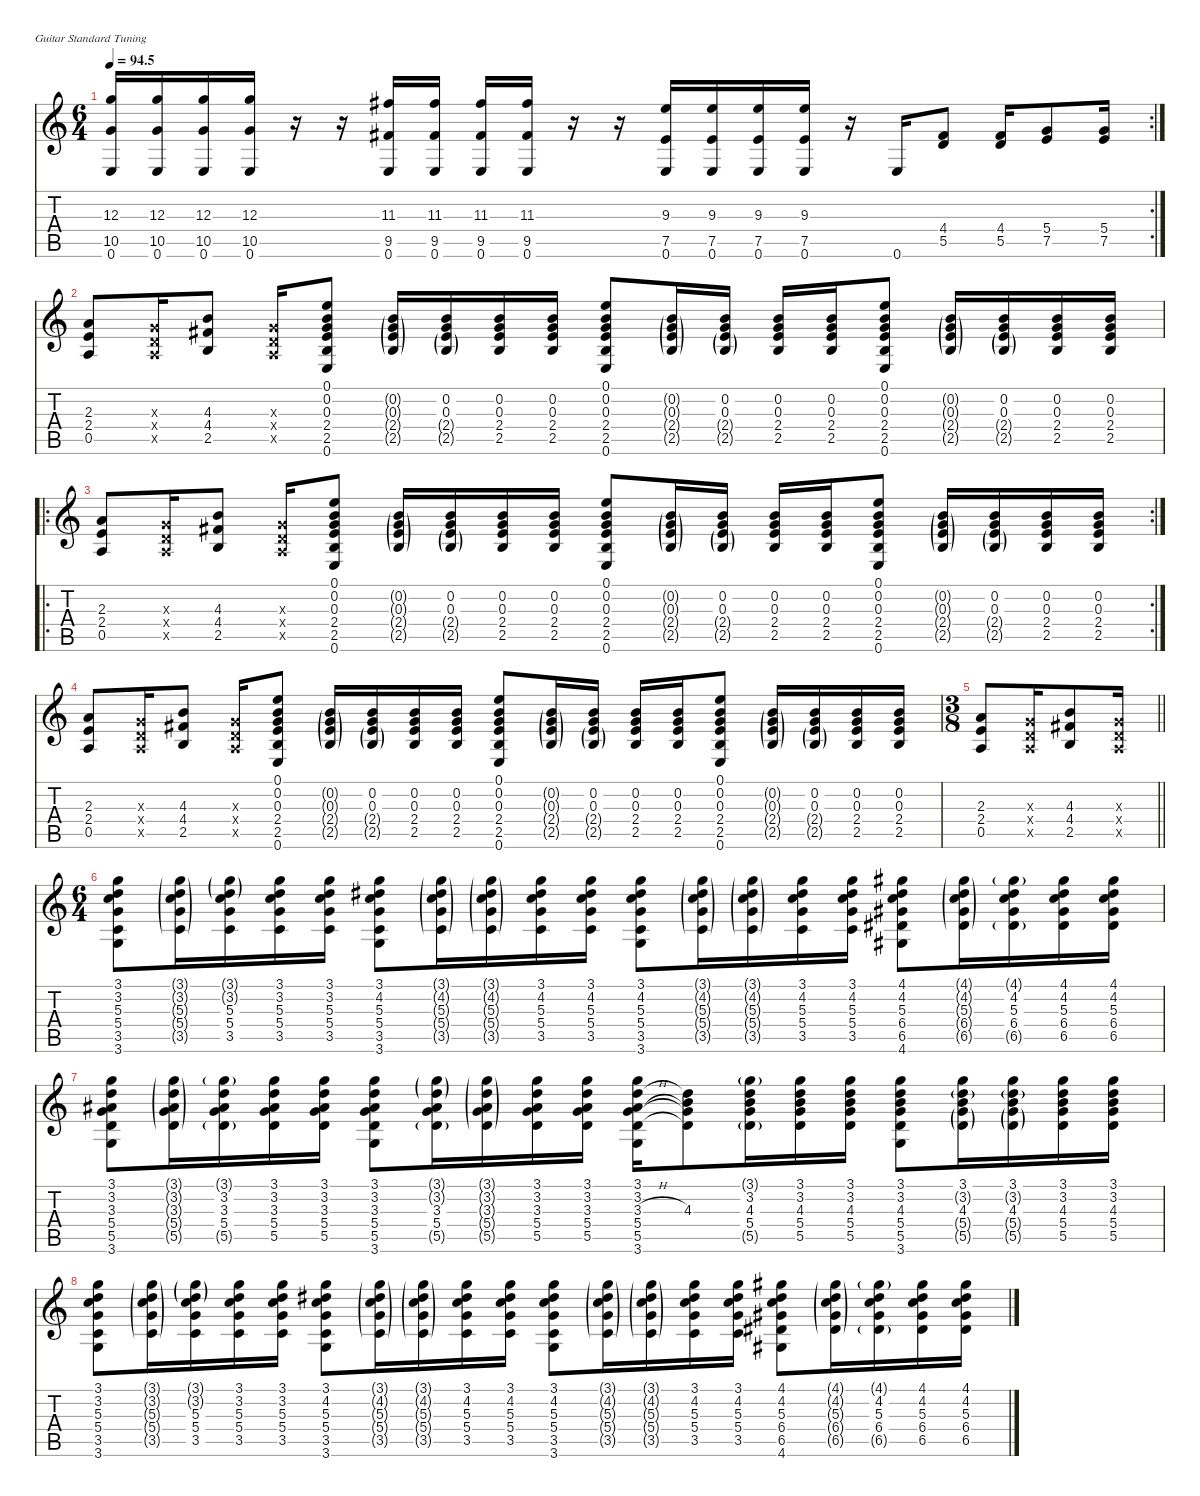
\defaultSystemsLayout 4
\hideDynamics
\bracketExtendMode nobrackets
\singleTrackTrackNamePolicy hidden
\multiTrackTrackNamePolicy hidden
\firstSystemTrackNameMode fullname
\firstSystemTrackNameOrientation horizontal
\otherSystemsTrackNameOrientation horizontal
\track ("Guitar 1" "s.guit.") {defaultSystemsLayout 2 mute instrument acousticguitarsteel}
\staff {score tabs}
\tuning (E4 B3 G3 D3 A2 E2)
\rc 2
\ts (6 4)
\tempo
94.5
\accidentals auto
\clef g2
\ottava regular
\simile none
\ks c
(12.3 10.5 0.6).16{dy f beam Up} (12.3 10.5 0.6).16{beam Up} (12.3 10.5 0.6).16{beam Up} (12.3 10.5 0.6).16{beam Up} r.16{beam Up} r.16{beam Up} (11.3{acc #} 9.5{acc #} 0.6).16{beam Up} (11.3{acc #} 9.5{acc #} 0.6).16{beam Up} (11.3{acc #} 9.5{acc #} 0.6).16{beam Up} (11.3{acc #} 9.5{acc #} 0.6).16{beam Up} r.16{beam Up} r.16{beam Up} (9.3 7.5 0.6).16{beam Up} (9.3 7.5 0.6).16{beam Up} (9.3 7.5 0.6).16{beam Up} (9.3 7.5 0.6).16{beam Up} r.16{beam Up} 0.6.16{beam Up} (4.4{acc #} 5.5).8{beam Up} (4.4{acc #} 5.5).16{beam Up} (5.4 7.5).8{beam Up} (5.4 7.5).16{beam Up} |
(2.3 2.4 0.5).8{beam Up} (0.3{x} 0.4{x} 0.5{x}).16{beam Up} (4.3 4.4{acc #} 2.5).8{beam Up} (0.3{x} 0.4{x} 0.5{x}).16{beam Up} (0.1 0.2 0.3 2.4 2.5 0.6).8{beam Up} (0.2{g} 0.3{g} 2.4{g} 2.5{g}).16{beam Up} (0.2 0.3 2.4{g} 2.5{g}).16{beam Up} (0.2 0.3 2.4 2.5).16{beam Up} (0.2 0.3 2.4 2.5).16{beam Up} (0.1 0.2 0.3 2.4 2.5 0.6).8{beam Up} (0.2{g} 0.3{g} 2.4{g} 2.5{g}).16{beam Up} (0.2 0.3 2.4{g} 2.5{g}).16{beam Up} (0.2 0.3 2.4 2.5).16{beam Up} (0.2 0.3 2.4 2.5).16{beam Up} (0.1 0.2 0.3 2.4 2.5 0.6).8{beam Up} (0.2{g} 0.3{g} 2.4{g} 2.5{g}).16{beam Up} (0.2 0.3 2.4{g} 2.5{g}).16{beam Up} (0.2 0.3 2.4 2.5).16{beam Up} (0.2 0.3 2.4 2.5).16{beam Up} |
\ro
\rc 2
(2.3 2.4 0.5).8{beam Up} (0.3{x} 0.4{x} 0.5{x}).16{beam Up} (4.3 4.4{acc #} 2.5).8{beam Up} (0.3{x} 0.4{x} 0.5{x}).16{beam Up} (0.1 0.2 0.3 2.4 2.5 0.6).8{beam Up} (0.2{g} 0.3{g} 2.4{g} 2.5{g}).16{beam Up} (0.2 0.3 2.4{g} 2.5{g}).16{beam Up} (0.2 0.3 2.4 2.5).16{beam Up} (0.2 0.3 2.4 2.5).16{beam Up} (0.1 0.2 0.3 2.4 2.5 0.6).8{beam Up} (0.2{g} 0.3{g} 2.4{g} 2.5{g}).16{beam Up} (0.2 0.3 2.4{g} 2.5{g}).16{beam Up} (0.2 0.3 2.4 2.5).16{beam Up} (0.2 0.3 2.4 2.5).16{beam Up} (0.1 0.2 0.3 2.4 2.5 0.6).8{beam Up} (0.2{g} 0.3{g} 2.4{g} 2.5{g}).16{beam Up} (0.2 0.3 2.4{g} 2.5{g}).16{beam Up} (0.2 0.3 2.4 2.5).16{beam Up} (0.2 0.3 2.4 2.5).16{beam Up} |
(2.3 2.4 0.5).8{beam Up} (0.3{x} 0.4{x} 0.5{x}).16{beam Up} (4.3 4.4{acc #} 2.5).8{beam Up} (0.3{x} 0.4{x} 0.5{x}).16{beam Up} (0.1 0.2 0.3 2.4 2.5 0.6).8{beam Up} (0.2{g} 0.3{g} 2.4{g} 2.5{g}).16{beam Up} (0.2 0.3 2.4{g} 2.5{g}).16{beam Up} (0.2 0.3 2.4 2.5).16{beam Up} (0.2 0.3 2.4 2.5).16{beam Up} (0.1 0.2 0.3 2.4 2.5 0.6).8{beam Up} (0.2{g} 0.3{g} 2.4{g} 2.5{g}).16{beam Up} (0.2 0.3 2.4{g} 2.5{g}).16{beam Up} (0.2 0.3 2.4 2.5).16{beam Up} (0.2 0.3 2.4 2.5).16{beam Up} (0.1 0.2 0.3 2.4 2.5 0.6).8{beam Up} (0.2{g} 0.3{g} 2.4{g} 2.5{g}).16{beam Up} (0.2 0.3 2.4{g} 2.5{g}).16{beam Up} (0.2 0.3 2.4 2.5).16{beam Up} (0.2 0.3 2.4 2.5).16{beam Up} |
\ts (3 8)
\beaming (8 3 3 3 3)
\barLineRight lightlight
(2.3 2.4 0.5).8{beam Up} (0.3{x} 0.4{x} 0.5{x}).16{beam Up} (4.3 4.4{acc #} 2.5).8{beam Up} (0.3{x} 0.4{x} 0.5{x}).16{beam Up} |
\ts (6 4)
\beaming (8 3 3 3 3)
(3.1 3.2 5.3 5.4 3.5 3.6).8{beam Down} (3.1{g} 3.2{g} 5.3{g} 5.4{g} 3.5{g}).16{beam Down} (3.1{g} 3.2{g} 5.3 5.4 3.5).16{beam Down} (3.1 3.2 5.3 5.4 3.5).16{beam Down} (3.1 3.2 5.3 5.4 3.5).16{beam Down} (3.1 4.2{acc #} 5.3 5.4 3.5 3.6).8{beam Down} (3.1{g} 4.2{g acc #} 5.3{g} 5.4{g} 3.5{g}).16{beam Down} (3.1{g} 4.2{g acc #} 5.3{g} 5.4{g} 3.5{g}).16{beam Down} (3.1 4.2{acc #} 5.3 5.4 3.5).16{beam Down} (3.1 4.2{acc #} 5.3 5.4 3.5).16{beam Down} (3.1 4.2{acc #} 5.3 5.4 3.5 3.6).8{beam Down} (3.1{g} 4.2{g acc #} 5.3{g} 5.4{g} 3.5{g}).16{beam Down} (3.1{g} 4.2{g acc #} 5.3{g} 5.4{g} 3.5{g}).16{beam Down} (3.1 4.2{acc #} 5.3 5.4 3.5).16{beam Down} (3.1 4.2{acc #} 5.3 5.4 3.5).16{beam Down} (4.1{acc #} 4.2{acc #} 5.3 6.4{acc #} 6.5{acc #} 4.6{acc #}).8{beam Down} (4.1{g acc #} 4.2{g acc #} 5.3{g} 6.4{g acc #} 6.5{g acc #}).16{beam Down} (4.1{g acc #} 4.2{acc #} 5.3 6.4{acc #} 6.5{g acc #}).16{beam Down} (4.1{acc #} 4.2{acc #} 5.3 6.4{acc #} 6.5{acc #}).16{beam Down} (4.1{acc #} 4.2{acc #} 5.3 6.4{acc #} 6.5{acc #}).16{beam Down} |
(3.1 3.2 3.3{acc #} 5.4 5.5 3.6).8{beam Down} (3.1{g} 3.2{g} 3.3{g acc #} 5.4{g} 5.5{g}).16{beam Down} (3.1{g} 3.2 3.3{acc #} 5.4 5.5{g}).16{beam Down} (3.1 3.2 3.3{acc #} 5.4 5.5).16{beam Down} (3.1 3.2 3.3{acc #} 5.4 5.5).16{beam Down} (3.1 3.2 3.3{acc #} 5.4 5.5 3.6).8{beam Down} (3.1{g} 3.2{g} 3.3{acc #} 5.4 5.5{g}).16{beam Down} (3.1{g} 3.2{g} 3.3{g acc #} 5.4{g} 5.5{g}).16{beam Down} (3.1 3.2 3.3{acc #} 5.4 5.5).16{beam Down} (3.1 3.2 3.3{acc #} 5.4 5.5).16{beam Down} (3.1 3.2 3.3{h acc #} 5.4 5.5 3.6).16{beam Down} (4.3 5.4{t} 5.5{t} 3.2{t}).8{beam Down} (3.1{g} 3.2 4.3 5.4 5.5{g}).16{beam Down} (3.1 3.2 4.3 5.4 5.5).16{beam Down} (3.1 3.2 4.3 5.4 5.5).16{beam Down} (3.1 3.2 4.3 5.4 5.5 3.6).8{beam Down} (3.1 3.2{g} 4.3 5.4{g} 5.5{g}).16{beam Down} (3.1 3.2{g} 4.3 5.4{g} 5.5{g}).16{beam Down} (3.1 3.2 4.3 5.4 5.5).16{beam Down} (3.1 3.2 4.3 5.4 5.5).16{beam Down} |
(3.1 3.2 5.3 5.4 3.5 3.6).8{beam Down} (3.1{g} 3.2{g} 5.3{g} 5.4{g} 3.5{g}).16{beam Down} (3.1{g} 3.2{g} 5.3 5.4 3.5).16{beam Down} (3.1 3.2 5.3 5.4 3.5).16{beam Down} (3.1 3.2 5.3 5.4 3.5).16{beam Down} (3.1 4.2{acc #} 5.3 5.4 3.5 3.6).8{beam Down} (3.1{g} 4.2{g acc #} 5.3{g} 5.4{g} 3.5{g}).16{beam Down} (3.1{g} 4.2{g acc #} 5.3{g} 5.4{g} 3.5{g}).16{beam Down} (3.1 4.2{acc #} 5.3 5.4 3.5).16{beam Down} (3.1 4.2{acc #} 5.3 5.4 3.5).16{beam Down} (3.1 4.2{acc #} 5.3 5.4 3.5 3.6).8{beam Down} (3.1{g} 4.2{g acc #} 5.3{g} 5.4{g} 3.5{g}).16{beam Down} (3.1{g} 4.2{g acc #} 5.3{g} 5.4{g} 3.5{g}).16{beam Down} (3.1 4.2{acc #} 5.3 5.4 3.5).16{beam Down} (3.1 4.2{acc #} 5.3 5.4 3.5).16{beam Down} (4.1{acc #} 4.2{acc #} 5.3 6.4{acc #} 6.5{acc #} 4.6{acc #}).8{beam Down} (4.1{g acc #} 4.2{g acc #} 5.3{g} 6.4{g acc #} 6.5{g acc #}).16{beam Down} (4.1{g acc #} 4.2{acc #} 5.3 6.4{acc #} 6.5{g acc #}).16{beam Down} (4.1{acc #} 4.2{acc #} 5.3 6.4{acc #} 6.5{acc #}).16{beam Down} (4.1{acc #} 4.2{acc #} 5.3 6.4{acc #} 6.5{acc #}).16{beam Down}
